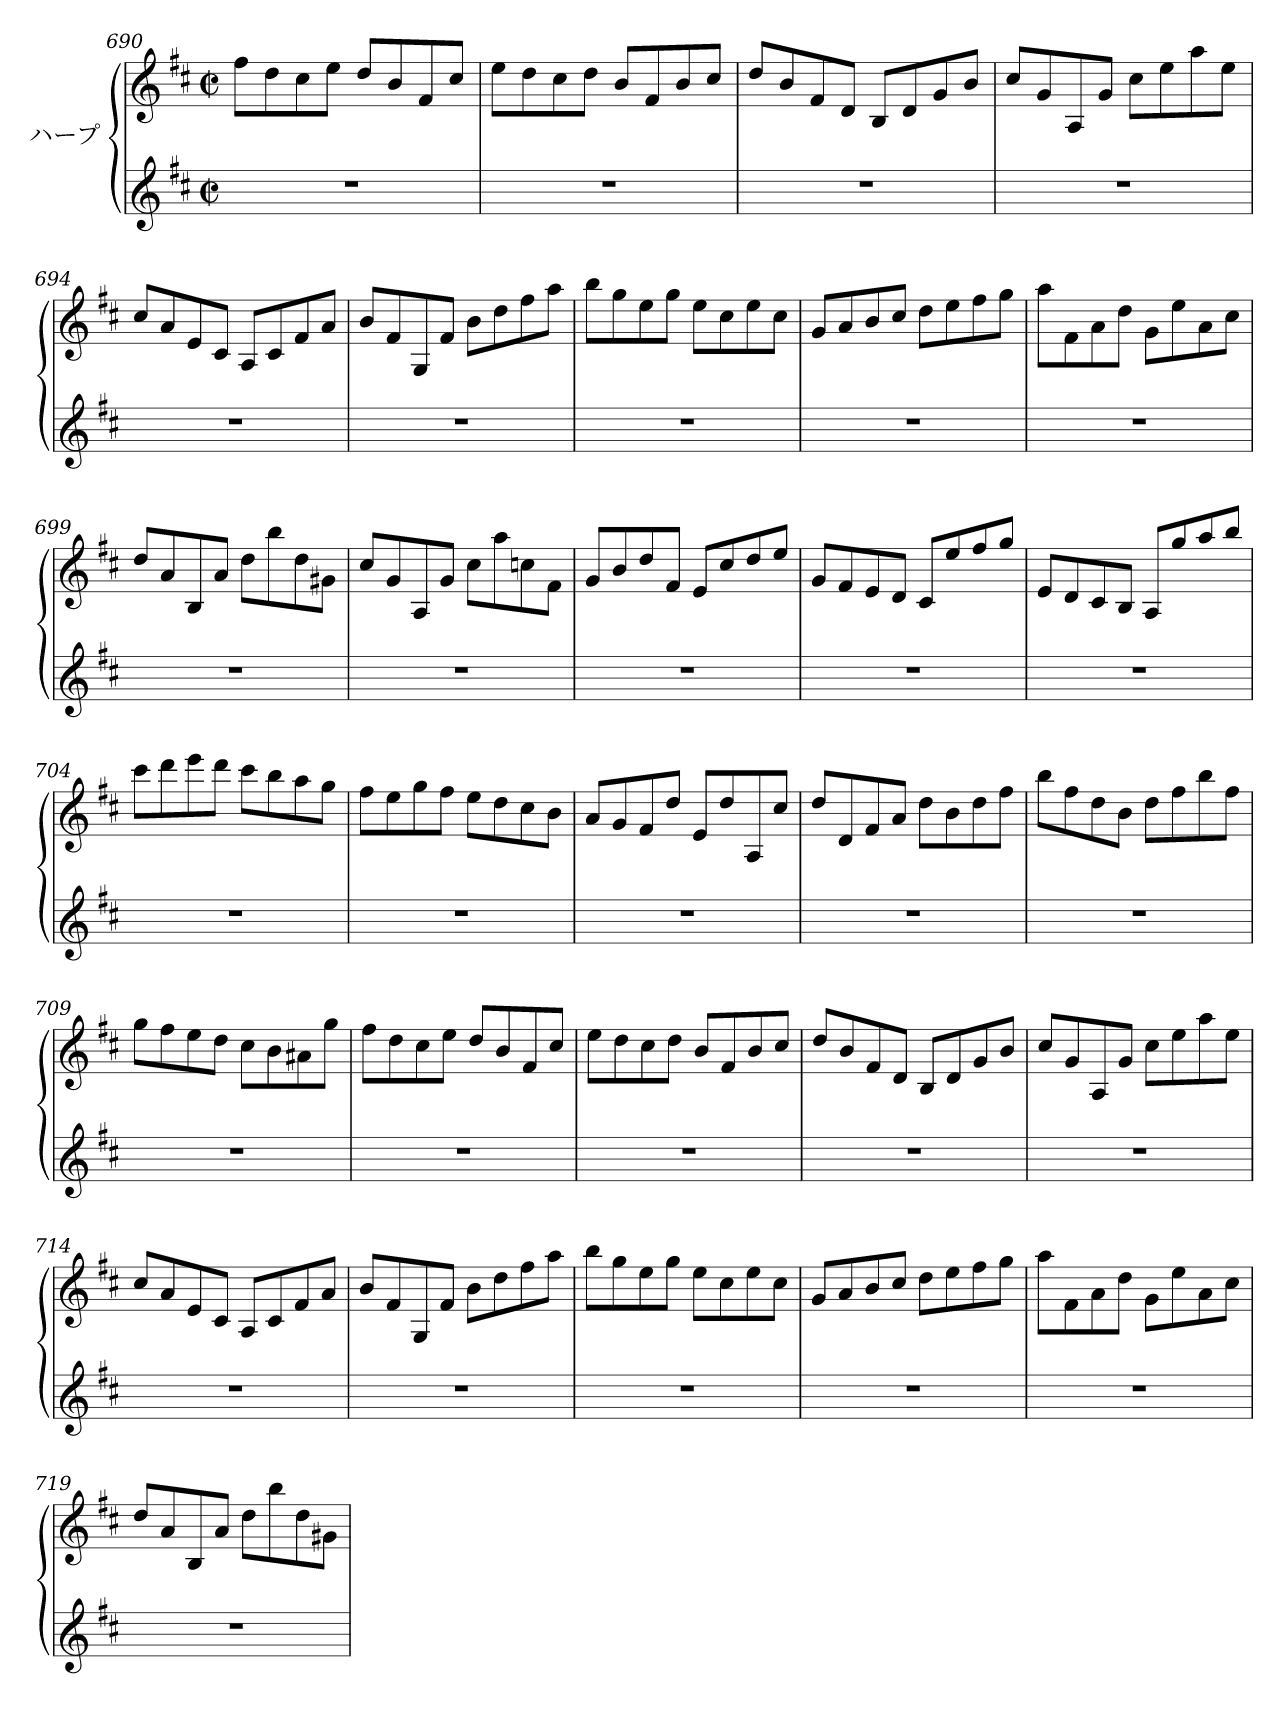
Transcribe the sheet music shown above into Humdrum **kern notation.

**kern	**kern
*part1	*part1
*staff2	*staff1
*I"ハープ	*
*clefG2	*clefG2
*k[f#c#]	*k[f#c#]
*M4/4	*M4/4
*met(c|)	*met(c|)
=690	=690
1r	8ff#\L
.	8dd\
.	8cc#\
.	8ee\J
.	8dd/L
.	8b/
.	8f#/
.	8cc#/J
=691	=691
1r	8ee\L
.	8dd\
.	8cc#\
.	8dd\J
.	8b/L
.	8f#/
.	8b/
.	8cc#/J
!!LO:PB:g=z
=692	=692
1r	8dd/L
.	8b/
.	8f#/
.	8d/J
.	8B/L
.	8d/
.	8g/
.	8b/J
=693	=693
1r	8cc#/L
.	8g/
.	8A/
.	8g/J
.	8cc#\L
.	8ee\
.	8aa\
.	8ee\J
=694	=694
1r	8cc#/L
.	8a/
.	8e/
.	8c#/J
.	8A/L
.	8c#/
.	8f#/
.	8a/J
=695	=695
1r	8b/L
.	8f#/
.	8G/
.	8f#/J
.	8b\L
.	8dd\
.	8ff#\
.	8aa\J
=696	=696
1r	8bb\L
.	8gg\
.	8ee\
.	8gg\J
.	8ee\L
.	8cc#\
.	8ee\
.	8cc#\J
!!LO:LB:g=z
=697	=697
1r	8g/L
.	8a/
.	8b/
.	8cc#/J
.	8dd\L
.	8ee\
.	8ff#\
.	8gg\J
=698	=698
1r	8aa\L
.	8f#\
.	8a\
.	8dd\J
.	8g\L
.	8ee\
.	8a\
.	8cc#\J
=699	=699
1r	8dd/L
.	8a/
.	8B/
.	8a/J
.	8dd\L
.	8bb\
.	8dd\
.	8g#X\J
=700	=700
1r	8cc#/L
.	8g/
.	8A/
.	8g/J
.	8cc#\L
.	8aa\
.	8ccn\
.	8f#\J
=701	=701
1r	8g/L
.	8b/
.	8dd/
.	8f#/J
.	8e/L
.	8cc#/
.	8dd/
.	8ee/J
!!LO:LB:g=z
=702	=702
1r	8g/L
.	8f#/
.	8e/
.	8d/J
.	8c#/L
.	8ee/
.	8ff#/
.	8gg/J
=703	=703
1r	8e/L
.	8d/
.	8c#/
.	8B/J
.	8A/L
.	8gg/
.	8aa/
.	8bb/J
=704	=704
1r	8ccc#\L
.	8ddd\
.	8eee\
.	8ddd\J
.	8ccc#\L
.	8bb\
.	8aa\
.	8gg\J
=705	=705
1r	8ff#\L
.	8ee\
.	8gg\
.	8ff#\J
.	8ee\L
.	8dd\
.	8cc#\
.	8b\J
=706	=706
1r	8a/L
.	8g/
.	8f#/
.	8dd/J
.	8e/L
.	8dd/
.	8A/
.	8cc#/J
!!LO:LB:g=z
=707	=707
1r	8dd/L
.	8d/
.	8f#/
.	8a/J
.	8dd\L
.	8b\
.	8dd\
.	8ff#\J
=708	=708
1r	8bb\L
.	8ff#\
.	8dd\
.	8b\J
.	8dd\L
.	8ff#\
.	8bb\
.	8ff#\J
=709	=709
1r	8gg\L
.	8ff#\
.	8ee\
.	8dd\J
.	8cc#\L
.	8b\
.	8a#X\
.	8gg\J
=710	=710
1r	8ff#\L
.	8dd\
.	8cc#\
.	8ee\J
.	8dd/L
.	8b/
.	8f#/
.	8cc#/J
=711	=711
1r	8ee\L
.	8dd\
.	8cc#\
.	8dd\J
.	8b/L
.	8f#/
.	8b/
.	8cc#/J
!!LO:LB:g=z
=712	=712
1r	8dd/L
.	8b/
.	8f#/
.	8d/J
.	8B/L
.	8d/
.	8g/
.	8b/J
=713	=713
1r	8cc#/L
.	8g/
.	8A/
.	8g/J
.	8cc#\L
.	8ee\
.	8aa\
.	8ee\J
=714	=714
1r	8cc#/L
.	8a/
.	8e/
.	8c#/J
.	8A/L
.	8c#/
.	8f#/
.	8a/J
=715	=715
1r	8b/L
.	8f#/
.	8G/
.	8f#/J
.	8b\L
.	8dd\
.	8ff#\
.	8aa\J
=716	=716
1r	8bb\L
.	8gg\
.	8ee\
.	8gg\J
.	8ee\L
.	8cc#\
.	8ee\
.	8cc#\J
!!LO:LB:g=z
=717	=717
1r	8g/L
.	8a/
.	8b/
.	8cc#/J
.	8dd\L
.	8ee\
.	8ff#\
.	8gg\J
=718	=718
1r	8aa\L
.	8f#\
.	8a\
.	8dd\J
.	8g\L
.	8ee\
.	8a\
.	8cc#\J
=719	=719
1r	8dd/L
.	8a/
.	8B/
.	8a/J
.	8dd\L
.	8bb\
.	8dd\
.	8g#X\J
=	=
*-	*-
